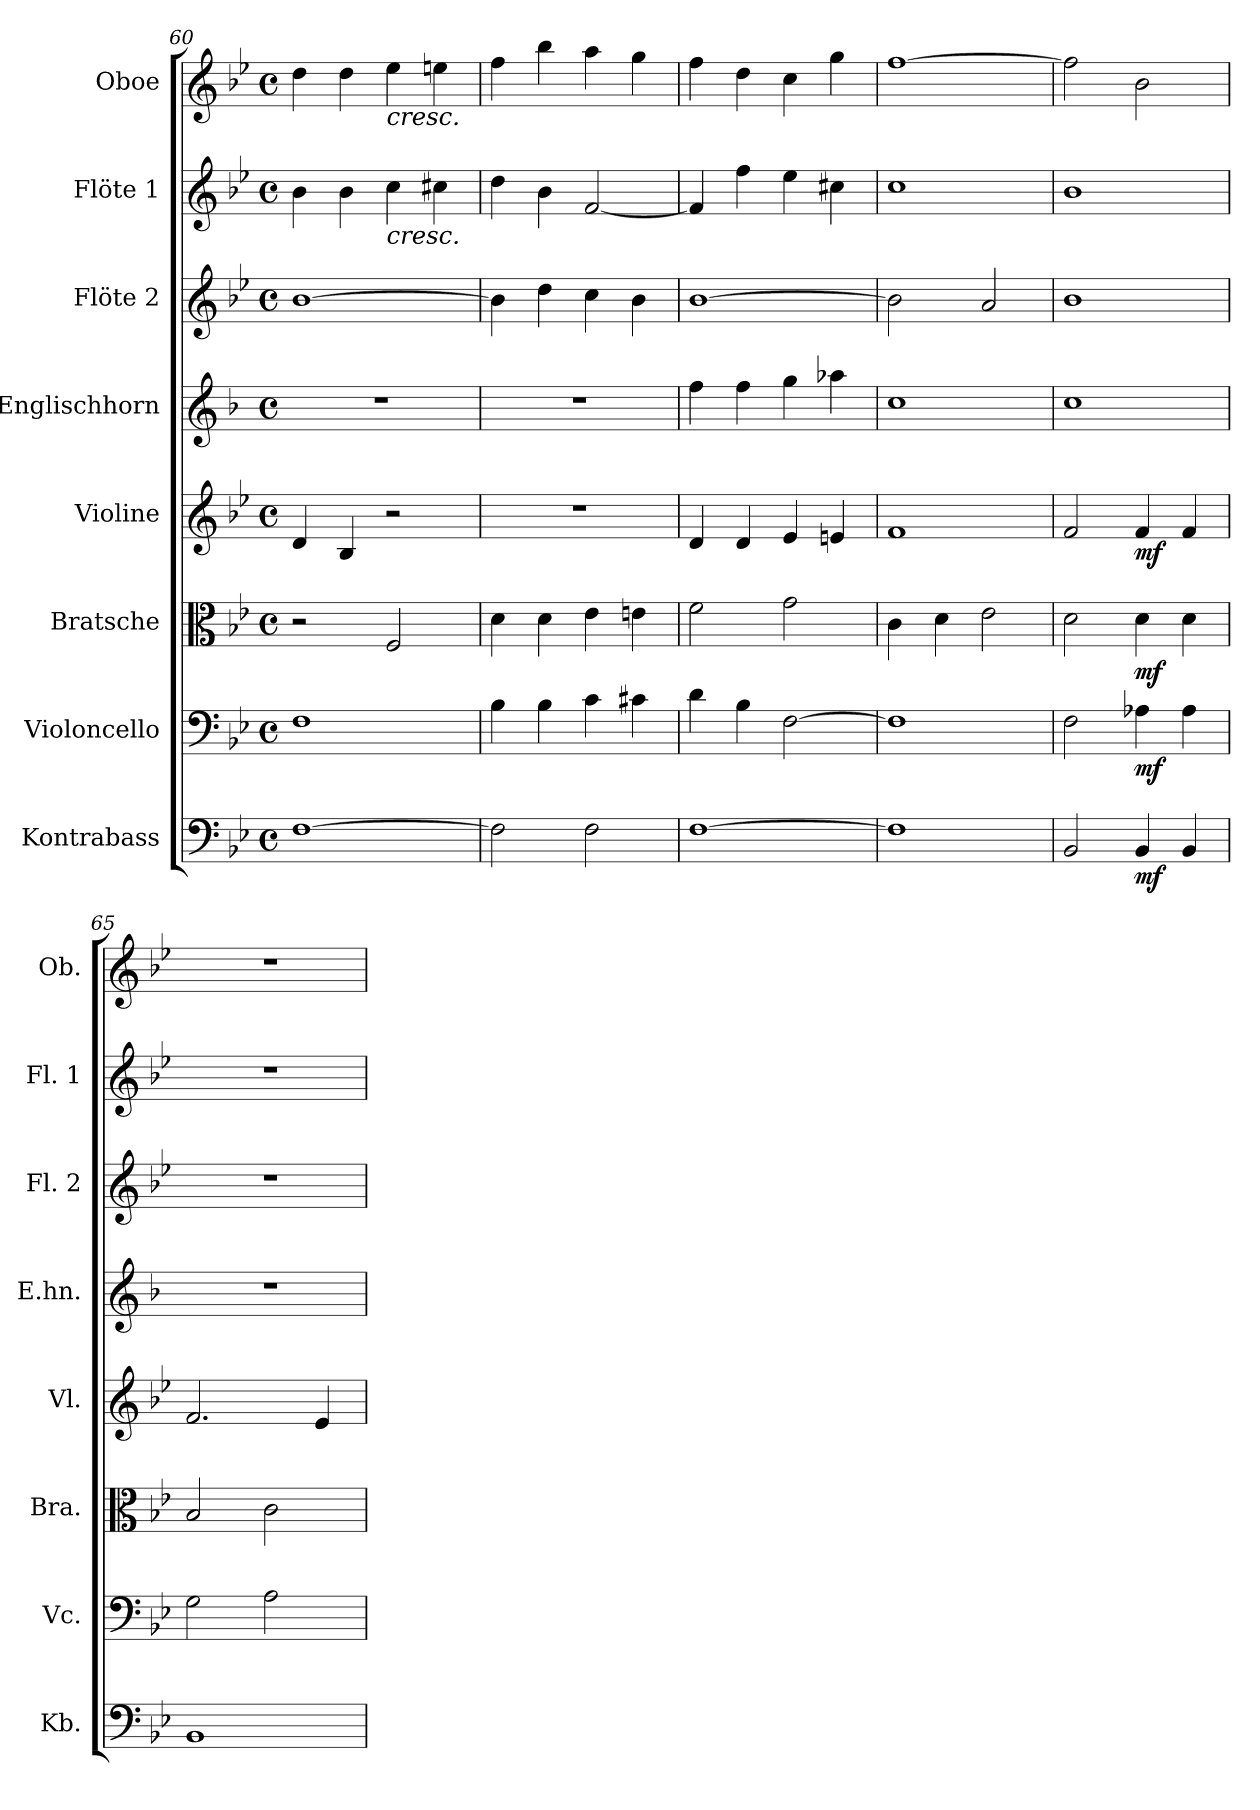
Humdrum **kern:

**kern	**dynam	**kern	**dynam	**kern	**dynam	**kern	**dynam	**kern	**kern	**kern	**kern
*part8	*part8	*part7	*part7	*part6	*part6	*part5	*part5	*part4	*part3	*part2	*part1
*staff8	*staff8	*staff7	*staff7	*staff6	*staff6	*staff5	*staff5	*staff4	*staff3	*staff2	*staff1
*I"Kontrabass	*	*I"Violoncello	*	*I"Bratsche	*	*I"Violine	*	*I"Englischhorn	*I"Flöte 2	*I"Flöte 1	*I"Oboe
*I'Kb.	*	*I'Vc.	*	*I'Bra.	*	*I'Vl.	*	*I'E.hn.	*I'Fl. 2	*I'Fl. 1	*I'Ob.
*clefF4	*	*clefF4	*	*clefC3	*	*clefG2	*	*clefG2	*clefG2	*clefG2	*clefG2
*ITrd7c12	*	*	*	*	*	*	*	*ITrd4c7	*	*	*
*k[b-e-]	*	*k[b-e-]	*	*k[b-e-]	*	*k[b-e-]	*	*k[b-e-]	*k[b-e-]	*k[b-e-]	*k[b-e-]
*M4/4	*	*M4/4	*	*M4/4	*	*M4/4	*	*M4/4	*M4/4	*M4/4	*M4/4
*met(c)	*	*met(c)	*	*met(c)	*	*met(c)	*	*met(c)	*met(c)	*met(c)	*met(c)
=60	=60	=60	=60	=60	=60	=60	=60	=60	=60	=60	=60
[1FF	.	1F	.	2r	.	4d/	.	1r	[1b-	4b-\	4dd\
.	.	.	.	.	.	4B-/	.	.	.	4b-\	4dd\
!	!	!	!	!	!	!	!	!	!	!	!LO:TX:b:i:t=cresc.
!	!	!	!	!	!	!	!	!	!	!LO:TX:b:i:t=cresc.	!
.	.	.	.	2F/	.	2r	.	.	.	4cc\	4ee-\
.	.	.	.	.	.	.	.	.	.	4cc#X\	4een\
=61	=61	=61	=61	=61	=61	=61	=61	=61	=61	=61	=61
2FF\]	.	4B-\	.	4d\	.	1r	.	1r	4b-\]	4dd\	4ff\
.	.	4B-\	.	4d\	.	.	.	.	4dd\	4b-\	4bb-\
2FF\	.	4c\	.	4e-\	.	.	.	.	4cc\	[2f/	4aa\
.	.	4c#X\	.	4en\	.	.	.	.	4b-\	.	4gg\
=62	=62	=62	=62	=62	=62	=62	=62	=62	=62	=62	=62
[1FF	.	4d\	.	2f\	.	4d/	.	4b-\	[1b-	4f/]	4ff\
.	.	4B-\	.	.	.	4d/	.	4b-\	.	4ff\	4dd\
.	.	[2F\	.	2g\	.	4e-/	.	4cc\	.	4ee-\	4cc\
.	.	.	.	.	.	4en/	.	4dd-X\	.	4cc#X\	4gg\
=63	=63	=63	=63	=63	=63	=63	=63	=63	=63	=63	=63
1FF]	.	1F]	.	4c\	.	1f	.	1f	2b-\]	1cc	[1ff
.	.	.	.	4d\	.	.	.	.	.	.	.
.	.	.	.	2e-\	.	.	.	.	2a/	.	.
=64	=64	=64	=64	=64	=64	=64	=64	=64	=64	=64	=64
2BBB-/	.	2F\	.	2d\	.	2f/	.	1f	1b-	1b-	2ff\]
!	!LO:DY:b	!	!LO:DY:b	!	!LO:DY:b	!	!LO:DY:b	!	!	!	!
4BBB-/	mf	4A-X\	mf	4d\	mf	4f/	mf	.	.	.	2b-\
4BBB-/	.	4A-\	.	4d\	.	4f/	.	.	.	.	.
=65	=65	=65	=65	=65	=65	=65	=65	=65	=65	=65	=65
1BBB-	.	2G\	.	2B-/	.	2.f/	.	1r	1r	1r	1r
.	.	2A\	.	2c\	.	.	.	.	.	.	.
.	.	.	.	.	.	4e-/	.	.	.	.	.
=	=	=	=	=	=	=	=	=	=	=	=
*-	*-	*-	*-	*-	*-	*-	*-	*-	*-	*-	*-
